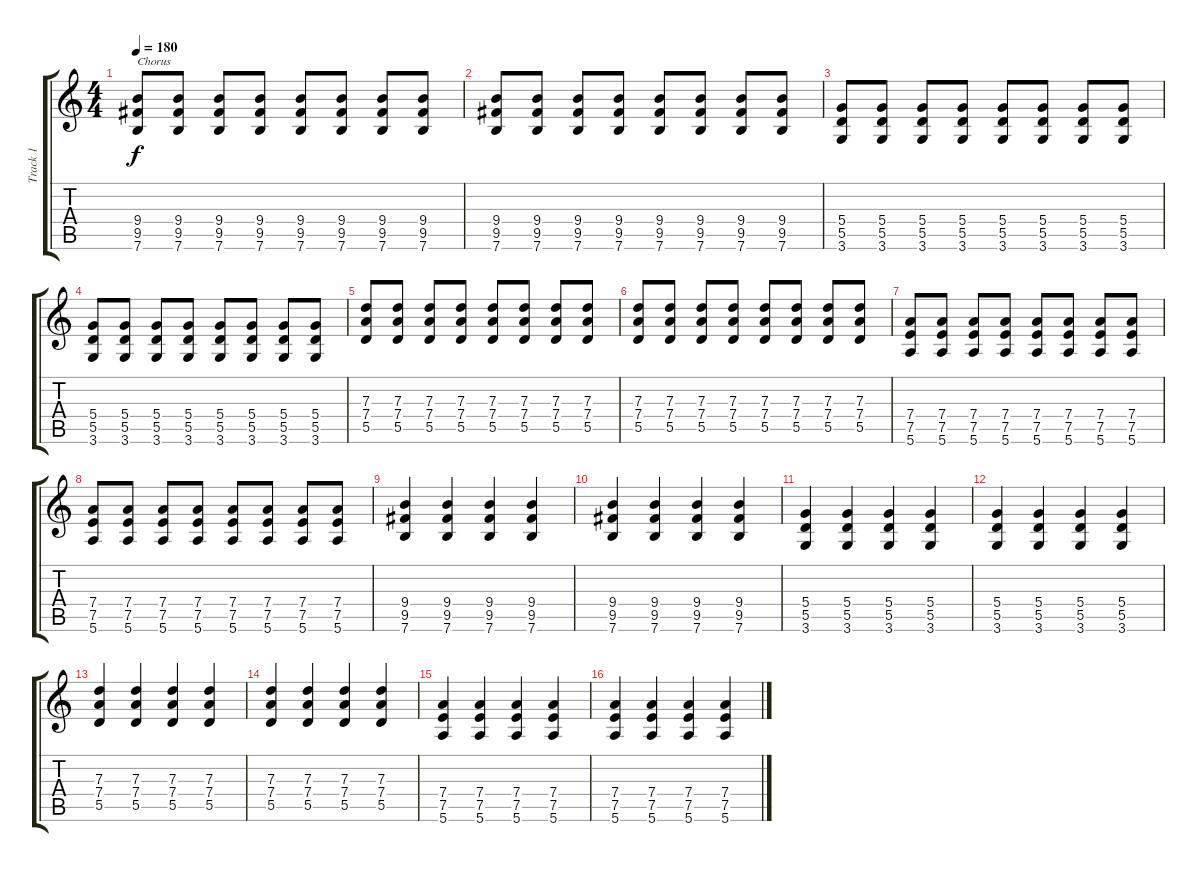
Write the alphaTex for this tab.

\track ("Track 1" "Track 1") {instrument overdrivenguitar}
\staff {score tabs}
\tuning (E4 B3 G3 D3 A2 E2) {hide}
\ts (4 4)
\tempo 180
\clef g2
\ks c
(9.4 9.5 7.6).8{txt "Chorus" dy f} (9.4 9.5 7.6).8 (9.4 9.5 7.6).8 (9.4 9.5 7.6).8 (9.4 9.5 7.6).8 (9.4 9.5 7.6).8 (9.4 9.5 7.6).8 (9.4 9.5 7.6).8 |
(9.4 9.5 7.6).8 (9.4 9.5 7.6).8 (9.4 9.5 7.6).8 (9.4 9.5 7.6).8 (9.4 9.5 7.6).8 (9.4 9.5 7.6).8 (9.4 9.5 7.6).8 (9.4 9.5 7.6).8 |
(5.4 5.5 3.6).8 (5.4 5.5 3.6).8 (5.4 5.5 3.6).8 (5.4 5.5 3.6).8 (5.4 5.5 3.6).8 (5.4 5.5 3.6).8 (5.4 5.5 3.6).8 (5.4 5.5 3.6).8 |
(5.4 5.5 3.6).8 (5.4 5.5 3.6).8 (5.4 5.5 3.6).8 (5.4 5.5 3.6).8 (5.4 5.5 3.6).8 (5.4 5.5 3.6).8 (5.4 5.5 3.6).8 (5.4 5.5 3.6).8 |
(7.3 7.4 5.5).8 (7.3 7.4 5.5).8 (7.3 7.4 5.5).8 (7.3 7.4 5.5).8 (7.3 7.4 5.5).8 (7.3 7.4 5.5).8 (7.3 7.4 5.5).8 (7.3 7.4 5.5).8 |
(7.3 7.4 5.5).8 (7.3 7.4 5.5).8 (7.3 7.4 5.5).8 (7.3 7.4 5.5).8 (7.3 7.4 5.5).8 (7.3 7.4 5.5).8 (7.3 7.4 5.5).8 (7.3 7.4 5.5).8 |
(7.4 7.5 5.6).8 (7.4 7.5 5.6).8 (7.4 7.5 5.6).8 (7.4 7.5 5.6).8 (7.4 7.5 5.6).8 (7.4 7.5 5.6).8 (7.4 7.5 5.6).8 (7.4 7.5 5.6).8 |
(7.4 7.5 5.6).8 (7.4 7.5 5.6).8 (7.4 7.5 5.6).8 (7.4 7.5 5.6).8 (7.4 7.5 5.6).8 (7.4 7.5 5.6).8 (7.4 7.5 5.6).8 (7.4 7.5 5.6).8 |
(9.4 9.5 7.6).4 (9.4 9.5 7.6).4 (9.4 9.5 7.6).4 (9.4 9.5 7.6).4 |
(9.4 9.5 7.6).4 (9.4 9.5 7.6).4 (9.4 9.5 7.6).4 (9.4 9.5 7.6).4 |
(5.4 5.5 3.6).4 (5.4 5.5 3.6).4 (5.4 5.5 3.6).4 (5.4 5.5 3.6).4 |
(5.4 5.5 3.6).4 (5.4 5.5 3.6).4 (5.4 5.5 3.6).4 (5.4 5.5 3.6).4 |
(7.3 7.4 5.5).4 (7.3 7.4 5.5).4 (7.3 7.4 5.5).4 (7.3 7.4 5.5).4 |
(7.3 7.4 5.5).4 (7.3 7.4 5.5).4 (7.3 7.4 5.5).4 (7.3 7.4 5.5).4 |
(7.4 7.5 5.6).4 (7.4 7.5 5.6).4 (7.4 7.5 5.6).4 (7.4 7.5 5.6).4 |
(7.4 7.5 5.6).4 (7.4 7.5 5.6).4 (7.4 7.5 5.6).4 (7.4 7.5 5.6).4
